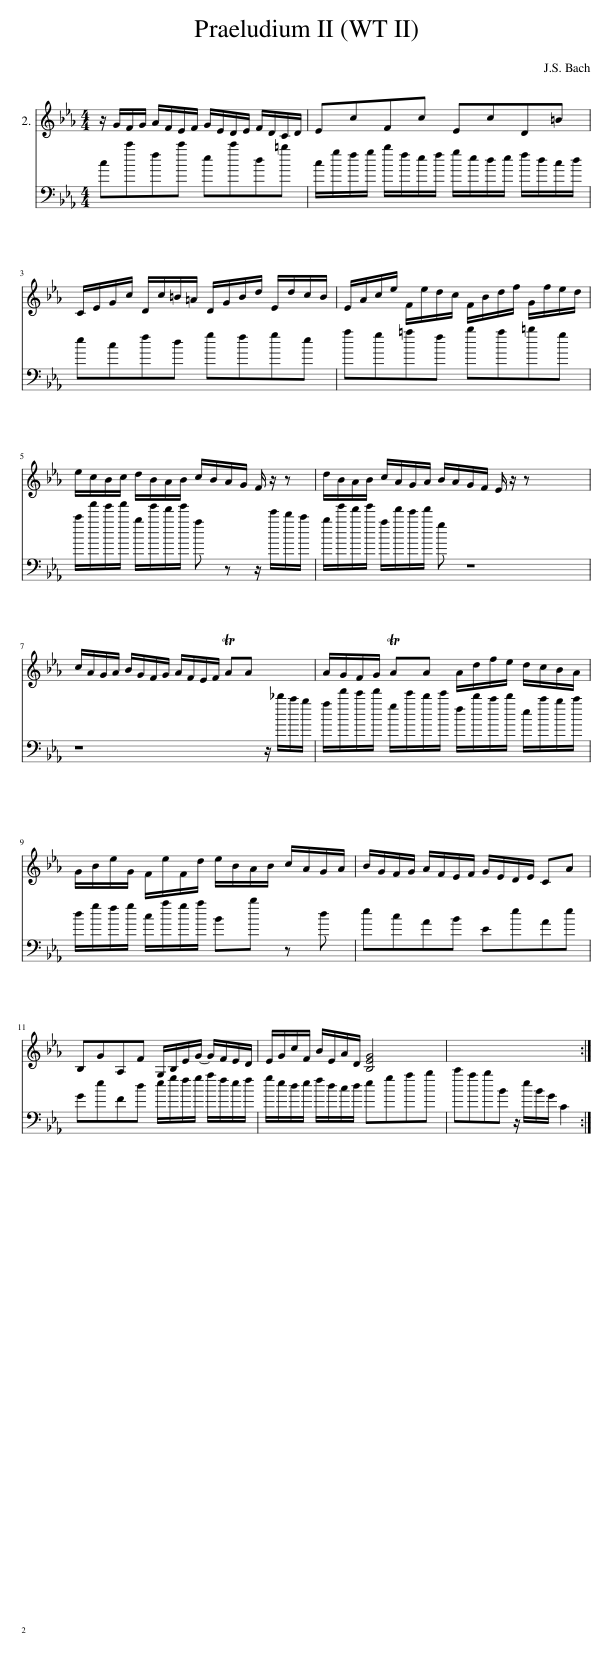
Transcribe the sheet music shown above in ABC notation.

X:1
%%score 1 2
L:1/8
M:4/4
I:linebreak $
K:Cmin
V:1 treble
V:2 bass
V:1
 z/ G/F/G/ A/F/E/F/ G/E/D/E/ F/D/C/D/ | EcFc EcD=B |$ C/E/G/c/ D/c/=B/=A/ D/G/B/d/ E/d/c/B/ | E/A/c/e/ F/e/d/c/ F/B/d/f/ G/f/e/d/ |$ e/c/B/c/ d/B/A/B/ c/B/A/G/ F/ z/ z | %5
 d/B/A/B/ c/A/G/A/ B/A/G/F/ E/ z/ z x5 |$ c/A/G/A/ B/G/F/G/ A/F/E/F/ TAA x2 | A/G/F/G/ TAA A/d/f/e/ d/c/B/A/ |$ G/B/e/G/ F/e/F/d/ e/B/A/B/ c/A/G/A/ | B/G/F/G/ A/F/E/F/ G/E/D/E/ CA |$ %10
 B,GA,F G,/B,/E/G/- G/F/E/D/ | E/G/c/F/ B/E/A/D/ [B,EG]4 | x8 :| %13
V:2
 cc'fc' ec'd=b | c/g/f/g/ b/f/e/f/ g/e/d/e/ f/d/c/d/ |$ ecfd gfge | ag=af ba=bg |$ c'/a'/g'/a'/ b/g'/f'/g'/ a z z/ e'/d'/c'/ | %5
 b/g'/f'/g'/ a/f'/e'/f'/ g z8 |$ z8 z/ _d'/c'/b/ | a/f'/e'/f'/ g/e'/d'/e'/ f/d'/c'/d'/ e/c'/b/c'/ |$ d/g/f/g/ c/a/g/a/ Bb z d | ecAB EeAe |$ %10
 GeFd e/g/f/g/ a/f/e/f/ | g/e/d/e/ f/d/c/d/ egab | c'abB z/ e/B/G/ C2 :| %13
